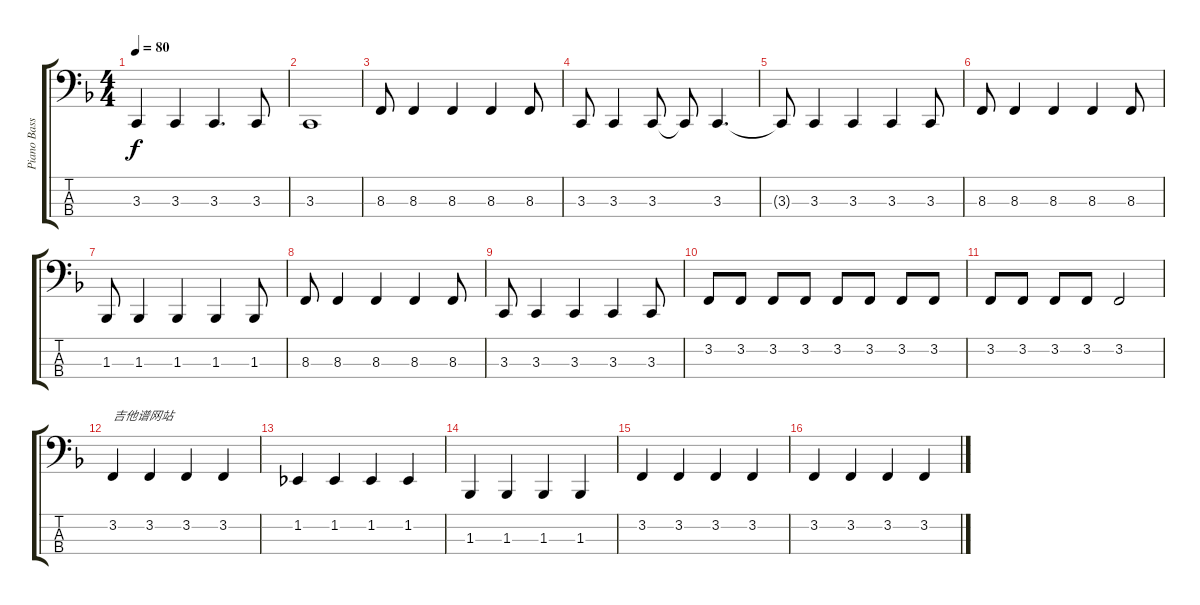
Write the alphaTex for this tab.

\track ("Piano Bass" "Piano Bass") {instrument brightacousticpiano}
\staff {score tabs}
\tuning (G2 D2 A1 E1) {hide}
\ts (4 4)
\tempo 80
\clef f4
\ks f
3.3.4{dy f} 3.3.4 3.3.4{d} 3.3.8 |
3.3.1 |
8.3.8 8.3.4 8.3.4 8.3.4 8.3.8 |
3.3.8 3.3.4 3.3.8 3.3{t}.8 3.3.4{d} |
3.3{t}.8 3.3.4 3.3.4 3.3.4 3.3.8 |
8.3.8 8.3.4 8.3.4 8.3.4 8.3.8 |
1.3.8 1.3.4 1.3.4 1.3.4 1.3.8 |
8.3.8 8.3.4 8.3.4 8.3.4 8.3.8 |
3.3.8 3.3.4 3.3.4 3.3.4 3.3.8 |
3.2.8 3.2.8 3.2.8 3.2.8 3.2.8 3.2.8 3.2.8 3.2.8 |
3.2.8 3.2.8 3.2.8 3.2.8 3.2.2 |
3.2.4{txt "吉他谱网站"} 3.2.4 3.2.4 3.2.4 |
1.2.4 1.2.4 1.2.4 1.2.4 |
1.3.4 1.3.4 1.3.4 1.3.4 |
3.2.4 3.2.4 3.2.4 3.2.4 |
3.2.4 3.2.4 3.2.4 3.2.4
